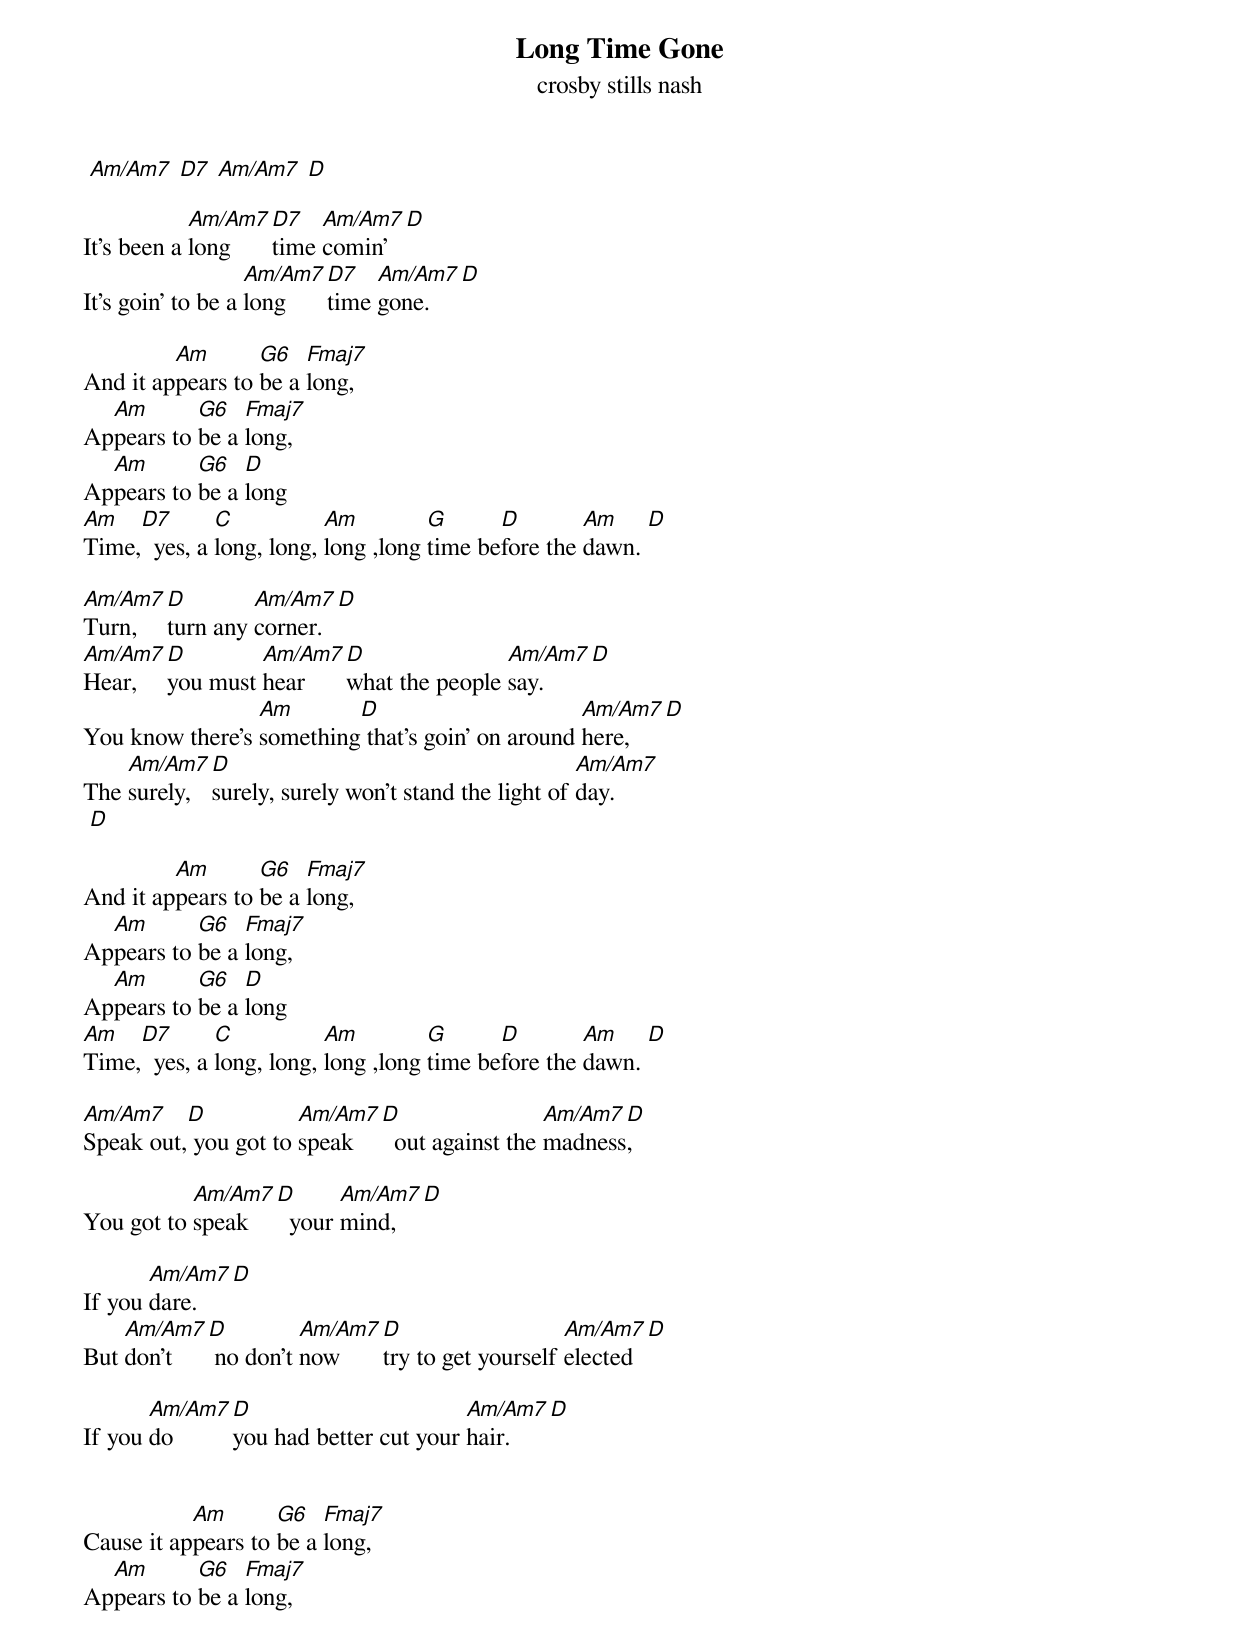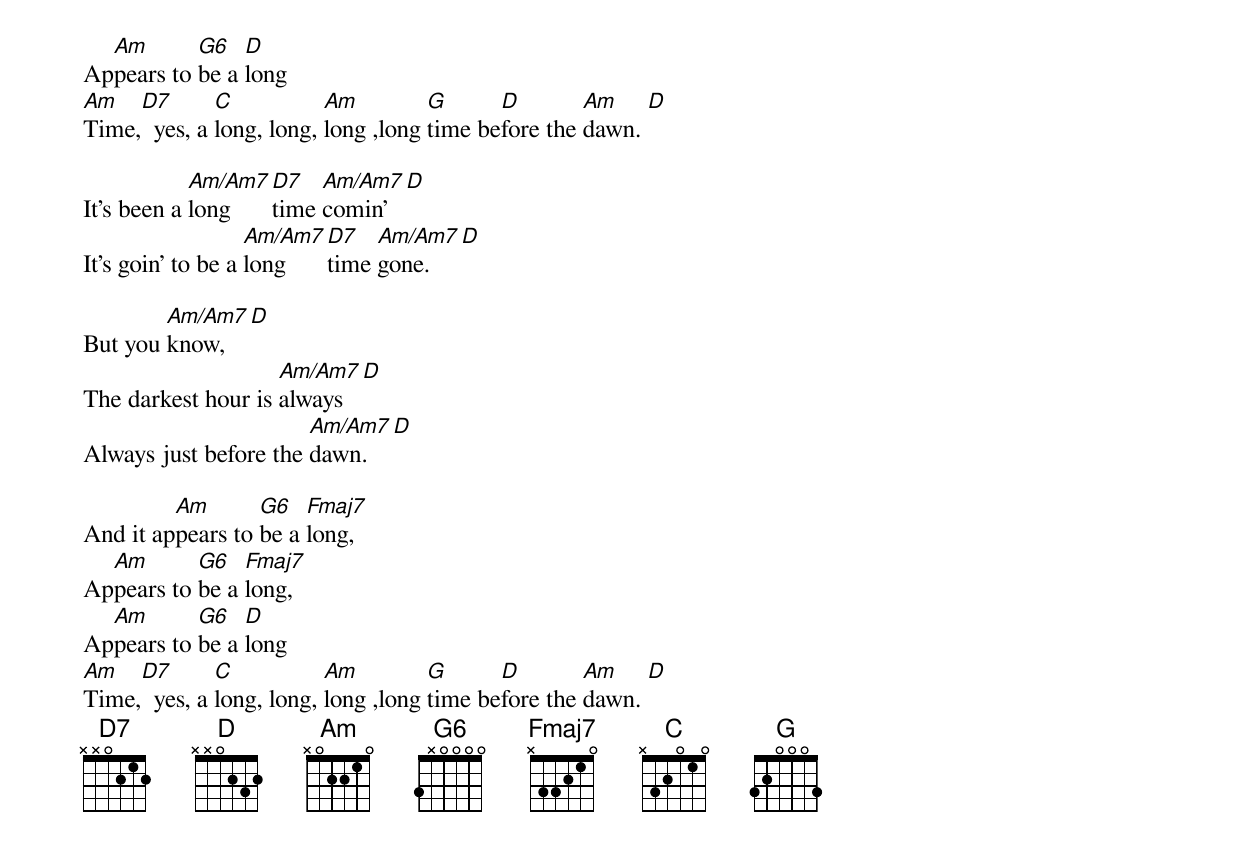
{title: Long Time Gone}
{subtitle: crosby stills nash}

 [Am/Am7] [D7] [Am/Am7] [D]

It's been a [Am/Am7]long   [D7]time [Am/Am7]comin' [D]
It's goin' to be a [Am/Am7]long   [D7]time [Am/Am7]gone. [D]

And it ap[Am]pears to [G6]be a [Fmaj7]long,
Ap[Am]pears to [G6]be a [Fmaj7]long,
Ap[Am]pears to [G6]be a [D]long
[Am]Time,[D7]  yes, a [C]long, long, [Am]long ,long [G]time be[D]fore the [Am]dawn. [D]

[Am/Am7]Turn,  [D]turn any [Am/Am7]corner. [D]
[Am/Am7]Hear,  [D]you must [Am/Am7]hear   [D]what the people [Am/Am7]say. [D]
You know there's [Am]something[D] that's goin' on around [Am/Am7]here, [D]
The [Am/Am7]surely, [D]surely, surely won't stand the light of [Am/Am7]day.
 [D]

And it ap[Am]pears to [G6]be a [Fmaj7]long,
Ap[Am]pears to [G6]be a [Fmaj7]long,
Ap[Am]pears to [G6]be a [D]long
[Am]Time,[D7]  yes, a [C]long, long, [Am]long ,long [G]time be[D]fore the [Am]dawn. [D]

[Am/Am7]Speak out,[D] you got to [Am/Am7]speak  [D]  out against the [Am/Am7]madness[D],

You got to [Am/Am7]speak  [D]  your [Am/Am7]mind, [D]

If you [Am/Am7]dare. [D]
But [Am/Am7]don't  [D] no don't [Am/Am7]now    [D]try to get yourself [Am/Am7]elected [D]

If you [Am/Am7]do     [D]you had better cut your [Am/Am7]hair. [D]


Cause it ap[Am]pears to [G6]be a [Fmaj7]long,
Ap[Am]pears to [G6]be a [Fmaj7]long,
Ap[Am]pears to [G6]be a [D]long
[Am]Time,[D7]  yes, a [C]long, long, [Am]long ,long [G]time be[D]fore the [Am]dawn. [D]

It's been a [Am/Am7]long   [D7]time [Am/Am7]comin' [D]
It's goin' to be a [Am/Am7]long   [D7]time [Am/Am7]gone. [D]

But you [Am/Am7]know, [D]
The darkest hour is [Am/Am7]always [D]
Always just before the [Am/Am7]dawn. [D]

And it ap[Am]pears to [G6]be a [Fmaj7]long,
Ap[Am]pears to [G6]be a [Fmaj7]long,
Ap[Am]pears to [G6]be a [D]long
[Am]Time,[D7]  yes, a [C]long, long, [Am]long ,long [G]time be[D]fore the [Am]dawn. [D]
